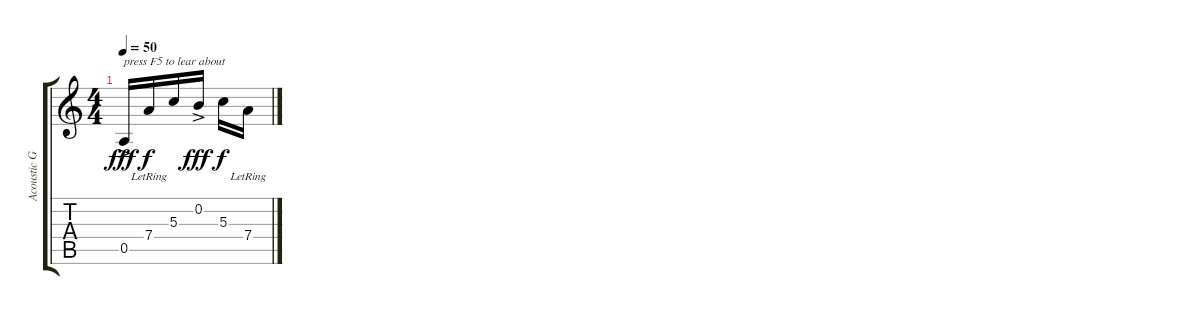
\track ("Acoustic Guitar" "Acoustic G") {instrument electricguitarclean}
\staff {score tabs}
\tuning (E4 B3 G3 D3 A2 E2) {hide}
\ts (4 4)
\tempo 50
\clef g2
\ks c
0.5{ac}.16{txt "press F5 to lear about" dy fff} 7.4{lr}.16{dy f} 5.3.16 0.2{ac}.16{dy fff} 5.3.16{dy f} 7.4{lr}.16
